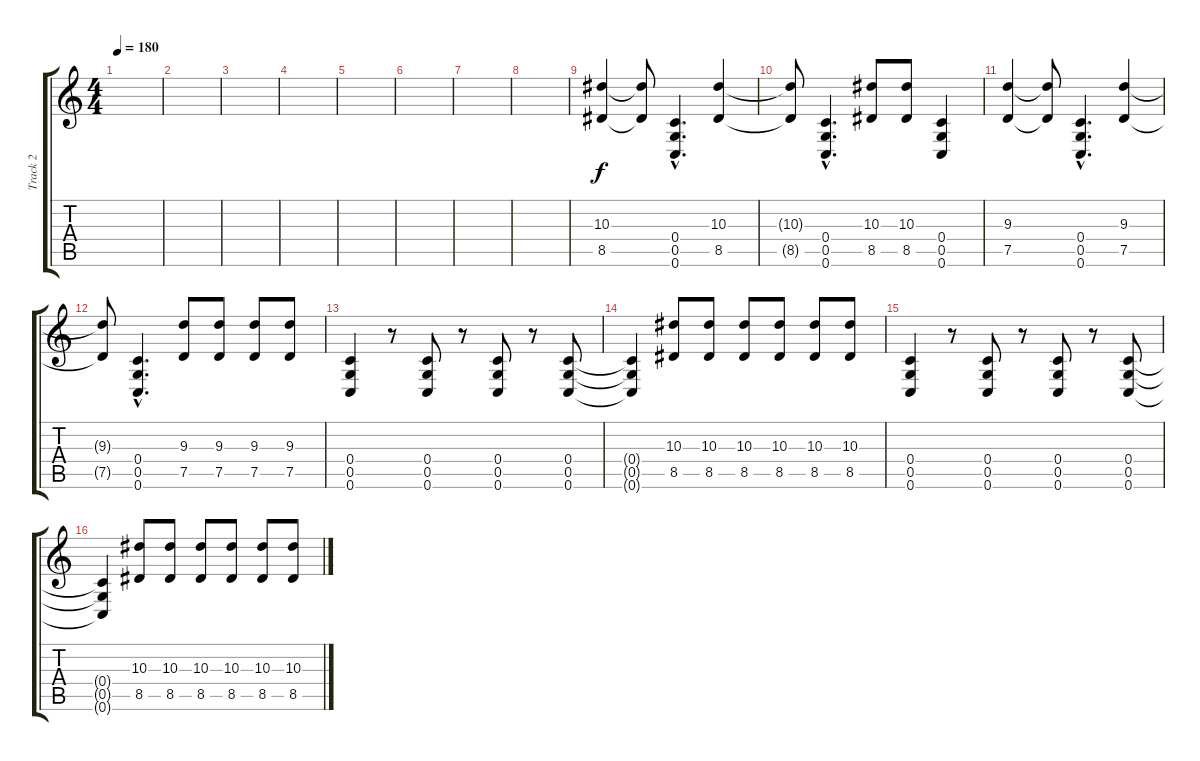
\track ("Track 2" "Track 2") {instrument distortionguitar}
\staff {score tabs}
\tuning (D4 A3 F3 C3 G2 C2) {hide}
\ts (4 4)
\tempo 180
\clef g2
\ks c
|
|
|
|
|
|
|
|
(10.3 8.5).4 (10.3{t} 8.5{t}).8 (0.4{hac} 0.5{hac} 0.6{hac}).4{d} (10.3 8.5).4 |
(10.3{t} 8.5{t}).8 (0.4{hac} 0.5{hac} 0.6{hac}).4{d} (10.3 8.5).8 (10.3 8.5).8 (0.4 0.5 0.6).4 |
(9.3 7.5).4 (9.3{t} 7.5{t}).8 (0.4{hac} 0.5{hac} 0.6{hac}).4{d} (9.3 7.5).4 |
(9.3{t} 7.5{t}).8 (0.4{hac} 0.5{hac} 0.6{hac}).4{d} (9.3 7.5).8 (9.3 7.5).8 (9.3 7.5).8 (9.3 7.5).8 |
(0.4 0.5 0.6).4 r.8 (0.4 0.5 0.6).8 r.8 (0.4 0.5 0.6).8 r.8 (0.4 0.5 0.6).8 |
(0.4{t} 0.5{t} 0.6{t}).4 (10.3 8.5).8 (10.3 8.5).8 (10.3 8.5).8 (10.3 8.5).8 (10.3 8.5).8 (10.3 8.5).8 |
(0.4 0.5 0.6).4 r.8 (0.4 0.5 0.6).8 r.8 (0.4 0.5 0.6).8 r.8 (0.4 0.5 0.6).8 |
(0.4{t} 0.5{t} 0.6{t}).4 (10.3 8.5).8 (10.3 8.5).8 (10.3 8.5).8 (10.3 8.5).8 (10.3 8.5).8 (10.3 8.5).8
